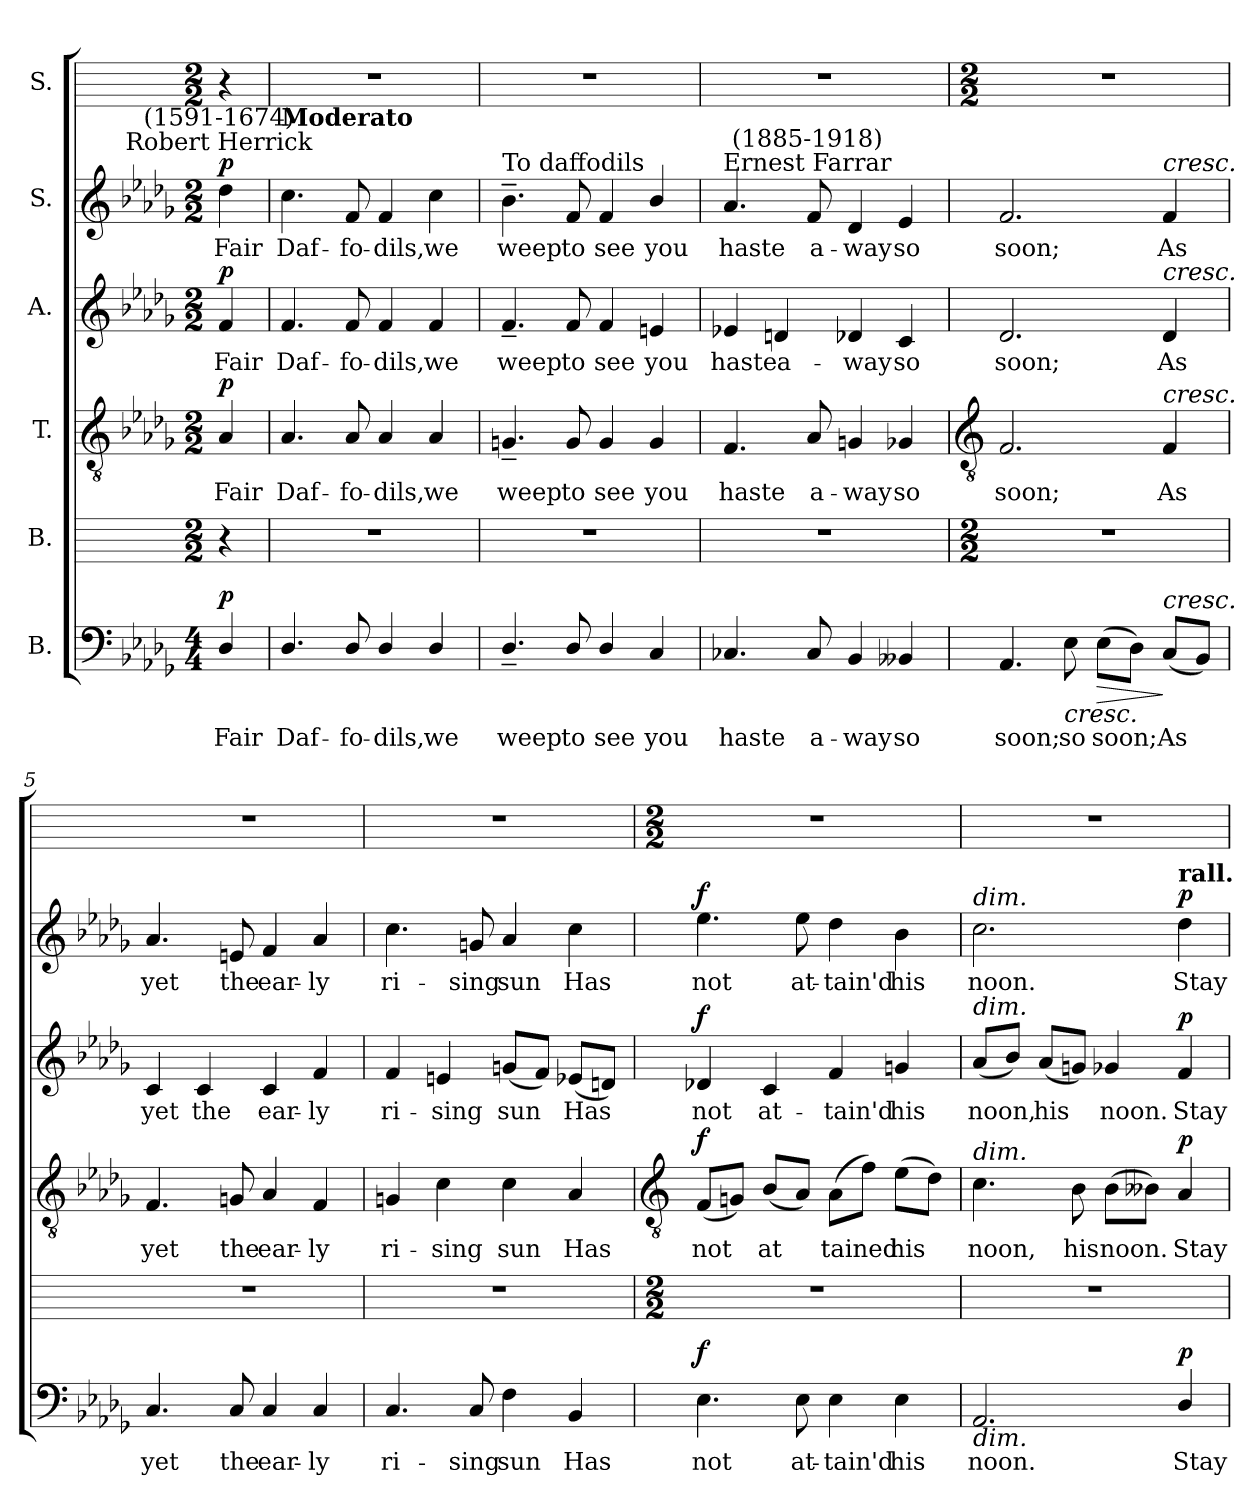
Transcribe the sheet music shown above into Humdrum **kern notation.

**kern	**text	**dynam	**kern	**kern	**text	**dynam	**kern	**text	**dynam	**kern	**text	**dynam	**kern
*part6	*part6	*part6	*part5	*part4	*part4	*part4	*part3	*part3	*part3	*part2	*part2	*part2	*part1
*staff6	*staff6	*staff6	*staff5	*staff4	*staff4	*staff4	*staff3	*staff3	*staff3	*staff2	*staff2	*staff2	*staff1
*I"B.	*	*	*I"B.	*I"T.	*	*	*I"A.	*	*	*I"S.	*	*	*I"S.
*clefF4	*	*	*	*clefGv2	*	*	*clefG2	*	*	*clefG2	*	*	*
*k[b-e-a-d-g-]	*	*	*	*k[b-e-a-d-g-]	*	*	*k[b-e-a-d-g-]	*	*	*k[b-e-a-d-g-]	*	*	*
*D-:	*	*	*	*D-:	*	*	*D-:	*	*	*D-:	*	*	*
*M4/4	*	*	*M2/2	*M2/2	*	*	*M2/2	*	*	*M2/2	*	*	*M2/2
=	=	=	=	=	=	=	=	=	=	=	=	=	=
!	!	!	!	!	!	!	!	!	!	!LO:TX:a:cj:t=Robert Herrick	!	!	!
!	!	!	!	!	!	!	!	!	!	!LO:TX:a:cj:t=(1591-1674)	!	!	!
!	!LO:LY:b	!LO:DY:b	!	!	!LO:LY:b	!LO:DY:a	!	!LO:LY:b	!LO:DY:a	!	!LO:LY:b	!LO:DY:a	!
4D-/	Fair	p	4r	4A-	Fair	p	4f	Fair	p	4dd-	Fair	p	4r
=1	=1	=1	=1	=1	=1	=1	=1	=1	=1	=1	=1	=1	=1
!	!	!	!	!	!	!	!	!	!	!LO:TX:a:B:t=Moderato	!	!	!
!	!LO:LY:b	!	!	!	!LO:LY:b	!	!	!LO:LY:b	!	!	!LO:LY:b	!	!
4.D-/	Daf-	.	1r	4.A-	Daf-	.	4.f	Daf-	.	4.cc	Daf-	.	1r
!	!LO:LY:b	!	!	!	!LO:LY:b	!	!	!LO:LY:b	!	!	!LO:LY:b	!	!
8D-/	-fo-	.	.	8A-	-fo-	.	8f	-fo-	.	8f	-fo-	.	.
!	!LO:LY:b	!	!	!	!LO:LY:b	!	!	!LO:LY:b	!	!	!LO:LY:b	!	!
4D-/	-dils,	.	.	4A-	-dils,	.	4f	-dils,	.	4f	-dils,	.	.
!	!LO:LY:b	!	!	!	!LO:LY:b	!	!	!LO:LY:b	!	!	!LO:LY:b	!	!
4D-/	we	.	.	4A-	we	.	4f	we	.	4cc	we	.	.
=2	=2	=2	=2	=2	=2	=2	=2	=2	=2	=2	=2	=2	=2
!	!	!	!	!	!	!	!	!	!	!LO:TX:a:t=To daffodils	!	!	!
!	!LO:LY:b	!	!	!	!LO:LY:b	!	!	!LO:LY:b	!	!	!LO:LY:b	!	!
4.D-~/	weep	.	1r	4.Gn~	weep	.	4.f~	weep	.	4.b-~	weep	.	1r
!	!LO:LY:b	!	!	!	!LO:LY:b	!	!	!LO:LY:b	!	!	!LO:LY:b	!	!
8D-/	to	.	.	8G	to	.	8f	to	.	8f	to	.	.
!	!LO:LY:b	!	!	!	!LO:LY:b	!	!	!LO:LY:b	!	!	!LO:LY:b	!	!
4D-/	see	.	.	4G	see	.	4f	see	.	4f	see	.	.
!	!LO:LY:b	!	!	!	!LO:LY:b	!	!	!LO:LY:b	!	!	!LO:LY:b	!	!
4C	you	.	.	4G	you	.	4en	you	.	4b-/	you	.	.
=3	=3	=3	=3	=3	=3	=3	=3	=3	=3	=3	=3	=3	=3
!	!LO:LY:b	!	!	!	!LO:LY:b	!	!	!LO:LY:b	!	!	!LO:LY:b	!	!
4.C-X	haste	.	1r	4.F	haste	.	4e-X	haste	.	4.a-	haste	.	1r
!	!	!	!	!	!	!	!	!LO:LY:b	!	!	!	!	!
.	.	.	.	.	.	.	4dn	a-	.	.	.	.	.
!	!	!	!	!	!	!	!	!	!	!LO:TX:a:cj:t=Ernest Farrar	!	!	!
!	!	!	!	!	!	!	!	!	!	!LO:TX:a:cj:t=(1885-1918)	!	!	!
!	!LO:LY:b	!	!	!	!LO:LY:b	!	!	!	!	!	!LO:LY:b	!	!
8C-	a-	.	.	8A-	a-	.	.	.	.	8f	a-	.	.
!	!LO:LY:b	!	!	!	!LO:LY:b	!	!	!LO:LY:b	!	!	!LO:LY:b	!	!
4BB-	-way	.	.	4Gn	-way	.	4d-X	-way	.	4d-	-way	.	.
!	!LO:LY:b	!	!	!	!LO:LY:b	!	!	!LO:LY:b	!	!	!LO:LY:b	!	!
4BB--X	so	.	.	4G-X	so	.	4c	so	.	4e-	so	.	.
!!LO:LB:g=z
=4	=4	=4	=4	=4	=4	=4	=4	=4	=4	=4	=4	=4	=4
*	*	*	*	*clefGv2	*	*	*	*	*	*	*	*	*
*	*	*	*M2/2	*	*	*	*	*	*	*	*	*	*M2/2
!	!LO:LY:b	!	!	!	!LO:LY:b	!	!	!LO:LY:b	!	!	!LO:LY:b	!	!
4.AA-	soon;	.	1r	2.F	soon;	.	2.d-	soon;	.	2.f	soon;	.	1r
!	!LO:LY:b	!LO:HP:b	!	!	!	!	!	!	!	!	!	!	!
8E-	so	<	.	.	.	.	.	.	.	.	.	.	.
!	!LO:LY:b	!LO:HP:b	!	!	!	!	!	!	!	!	!	!	!
(>8E-L	soon;	>	.	.	.	.	.	.	.	.	.	.	.
8D-J)	.	[	.	.	.	.	.	.	.	.	.	.	.
!	!	!	!	!	!	!	!	!	!	!LO:TX:a:i:t=cresc.	!	!	!
!	!	!	!	!	!	!	!LO:TX:a:i:t=cresc.	!	!	!	!	!	!
!	!	!	!	!LO:TX:a:i:t=cresc.	!	!	!	!	!	!	!	!	!
!LO:TX:a:i:t=cresc.	!	!	!	!	!	!	!	!	!	!	!	!	!
!	!LO:LY:b	!	!	!	!LO:LY:b	!	!	!LO:LY:b	!	!	!LO:LY:b	!	!
(<8CL	As	]	.	4F	As	.	4d-	As	.	4f	As	.	.
8BB-J)	.	.	.	.	.	.	.	.	.	.	.	.	.
=5	=5	=5	=5	=5	=5	=5	=5	=5	=5	=5	=5	=5	=5
!	!LO:LY:b	!	!	!	!LO:LY:b	!	!	!LO:LY:b	!	!	!LO:LY:b	!	!
4.C	yet	.	1r	4.F	yet	.	4c	yet	.	4.a-	yet	.	1r
!	!	!	!	!	!	!	!	!LO:LY:b	!	!	!	!	!
.	.	.	.	.	.	.	4c	the	.	.	.	.	.
!	!LO:LY:b	!	!	!	!LO:LY:b	!	!	!	!	!	!LO:LY:b	!	!
8C	the	.	.	8Gn	the	.	.	.	.	8en	the	.	.
!	!LO:LY:b	!	!	!	!LO:LY:b	!	!	!LO:LY:b	!	!	!LO:LY:b	!	!
4C	ear-	.	.	4A-	ear-	.	4c	ear-	.	4f	ear-	.	.
!	!LO:LY:b	!	!	!	!LO:LY:b	!	!	!LO:LY:b	!	!	!LO:LY:b	!	!
4C	-ly	.	.	4F	-ly	.	4f	-ly	.	4a-	-ly	.	.
=6	=6	=6	=6	=6	=6	=6	=6	=6	=6	=6	=6	=6	=6
!	!LO:LY:b	!	!	!	!LO:LY:b	!	!	!LO:LY:b	!	!	!LO:LY:b	!	!
4.C	ri-	.	1r	4Gn	ri-	.	4f	ri-	.	4.cc	ri-	.	1r
!	!	!	!	!	!LO:LY:b	!	!	!LO:LY:b	!	!	!	!	!
.	.	.	.	4c	-sing	.	4en	-sing	.	.	.	.	.
!	!LO:LY:b	!	!	!	!	!	!	!	!	!	!LO:LY:b	!	!
8C	-sing	.	.	.	.	.	.	.	.	8gn	-sing	.	.
!	!LO:LY:b	!	!	!	!LO:LY:b	!	!	!LO:LY:b	!	!	!LO:LY:b	!	!
4F	sun	.	.	4c	sun	.	(<8gnL	sun	.	4a-	sun	.	.
.	.	.	.	.	.	.	8fJ)	.	.	.	.	.	.
!	!LO:LY:b	!	!	!	!LO:LY:b	!	!	!LO:LY:b	!	!	!LO:LY:b	!	!
4BB-	Has	.	.	4A-	Has	.	(<8e-XL	Has	.	4cc	Has	.	.
.	.	.	.	.	.	.	8dnJ)	.	.	.	.	.	.
!!LO:LB:g=z
=7	=7	=7	=7	=7	=7	=7	=7	=7	=7	=7	=7	=7	=7
*	*	*	*	*clefGv2	*	*	*	*	*	*	*	*	*
*	*	*	*M2/2	*	*	*	*	*	*	*	*	*	*M2/2
!	!LO:LY:b	!LO:DY:b	!	!	!LO:LY:b	!LO:DY:a	!	!LO:LY:b	!LO:DY:b	!	!LO:LY:b	!LO:DY:a	!
4.E-	not	f	1r	(<8FL	not	f	4d-X	not	f	4.ee-	not	f	1r
.	.	.	.	8GnJ)	.	.	.	.	.	.	.	.	.
!	!	!	!	!	!LO:LY:b	!	!	!LO:LY:b	!	!	!	!	!
.	.	.	.	(<8B-L	at	.	4c	at-	.	.	.	.	.
!	!LO:LY:b	!	!	!	!	!	!	!	!	!	!LO:LY:b	!	!
8E-	at-	.	.	8A-J)	.	.	.	.	.	8ee-	at-	.	.
!	!LO:LY:b	!	!	!	!LO:LY:b	!	!	!LO:LY:b	!	!	!LO:LY:b	!	!
4E-	-tain'd	.	.	(>8A-L	tained	.	4f	-tain'd	.	4dd-	-tain'd	.	.
.	.	.	.	8fJ)	.	.	.	.	.	.	.	.	.
!	!LO:LY:b	!	!	!	!LO:LY:b	!	!	!LO:LY:b	!	!	!LO:LY:b	!	!
4E-	his	.	.	(>8e-L	his	.	4gn	his	.	4b-	his	.	.
.	.	.	.	8d-J)	.	.	.	.	.	.	.	.	.
=8	=8	=8	=8	=8	=8	=8	=8	=8	=8	=8	=8	=8	=8
!	!	!	!	!	!	!	!	!	!	!LO:TX:a:i:t=dim.	!	!	!
!	!	!	!	!	!	!	!LO:TX:a:i:t=dim.	!	!	!	!	!	!
!	!	!	!	!LO:TX:a:i:t=dim.	!	!	!	!	!	!	!	!	!
!LO:TX:b:i:t=dim.	!	!	!	!	!	!	!	!	!	!	!	!	!
!	!LO:LY:b	!	!	!	!LO:LY:b	!	!	!LO:LY:b	!	!	!LO:LY:b	!	!
2.AA-	noon.	.	1r	4.c	noon,	.	(<8a-L	noon,	.	2.cc	noon.	.	1r
.	.	.	.	.	.	.	8b-J)	.	.	.	.	.	.
!	!	!	!	!	!	!	!	!LO:LY:b	!	!	!	!	!
.	.	.	.	.	.	.	(<8a-L	his	.	.	.	.	.
!	!	!	!	!	!LO:LY:b	!	!	!	!	!	!	!	!
.	.	.	.	8B-	his	.	8gnJ)	.	.	.	.	.	.
!	!	!	!	!	!LO:LY:b	!	!	!LO:LY:b	!	!	!	!	!
.	.	.	.	(>8B-L	noon.	.	4g-X	noon.	.	.	.	.	.
.	.	.	.	8B--XJ)	.	.	.	.	.	.	.	.	.
!	!	!	!	!	!	!	!	!	!	!LO:TX:a:B:t=rall.	!	!	!
!	!LO:LY:b	!LO:DY:a	!	!	!LO:LY:b	!LO:DY:a	!	!LO:LY:b	!LO:DY:a	!	!LO:LY:b	!LO:DY:a	!
4D-/	Stay	p	.	4A-	Stay	p	4f	Stay	p	4dd-	Stay	p	.
=	=	=	=	=	=	=	=	=	=	=	=	=	=
*-	*-	*-	*-	*-	*-	*-	*-	*-	*-	*-	*-	*-	*-
